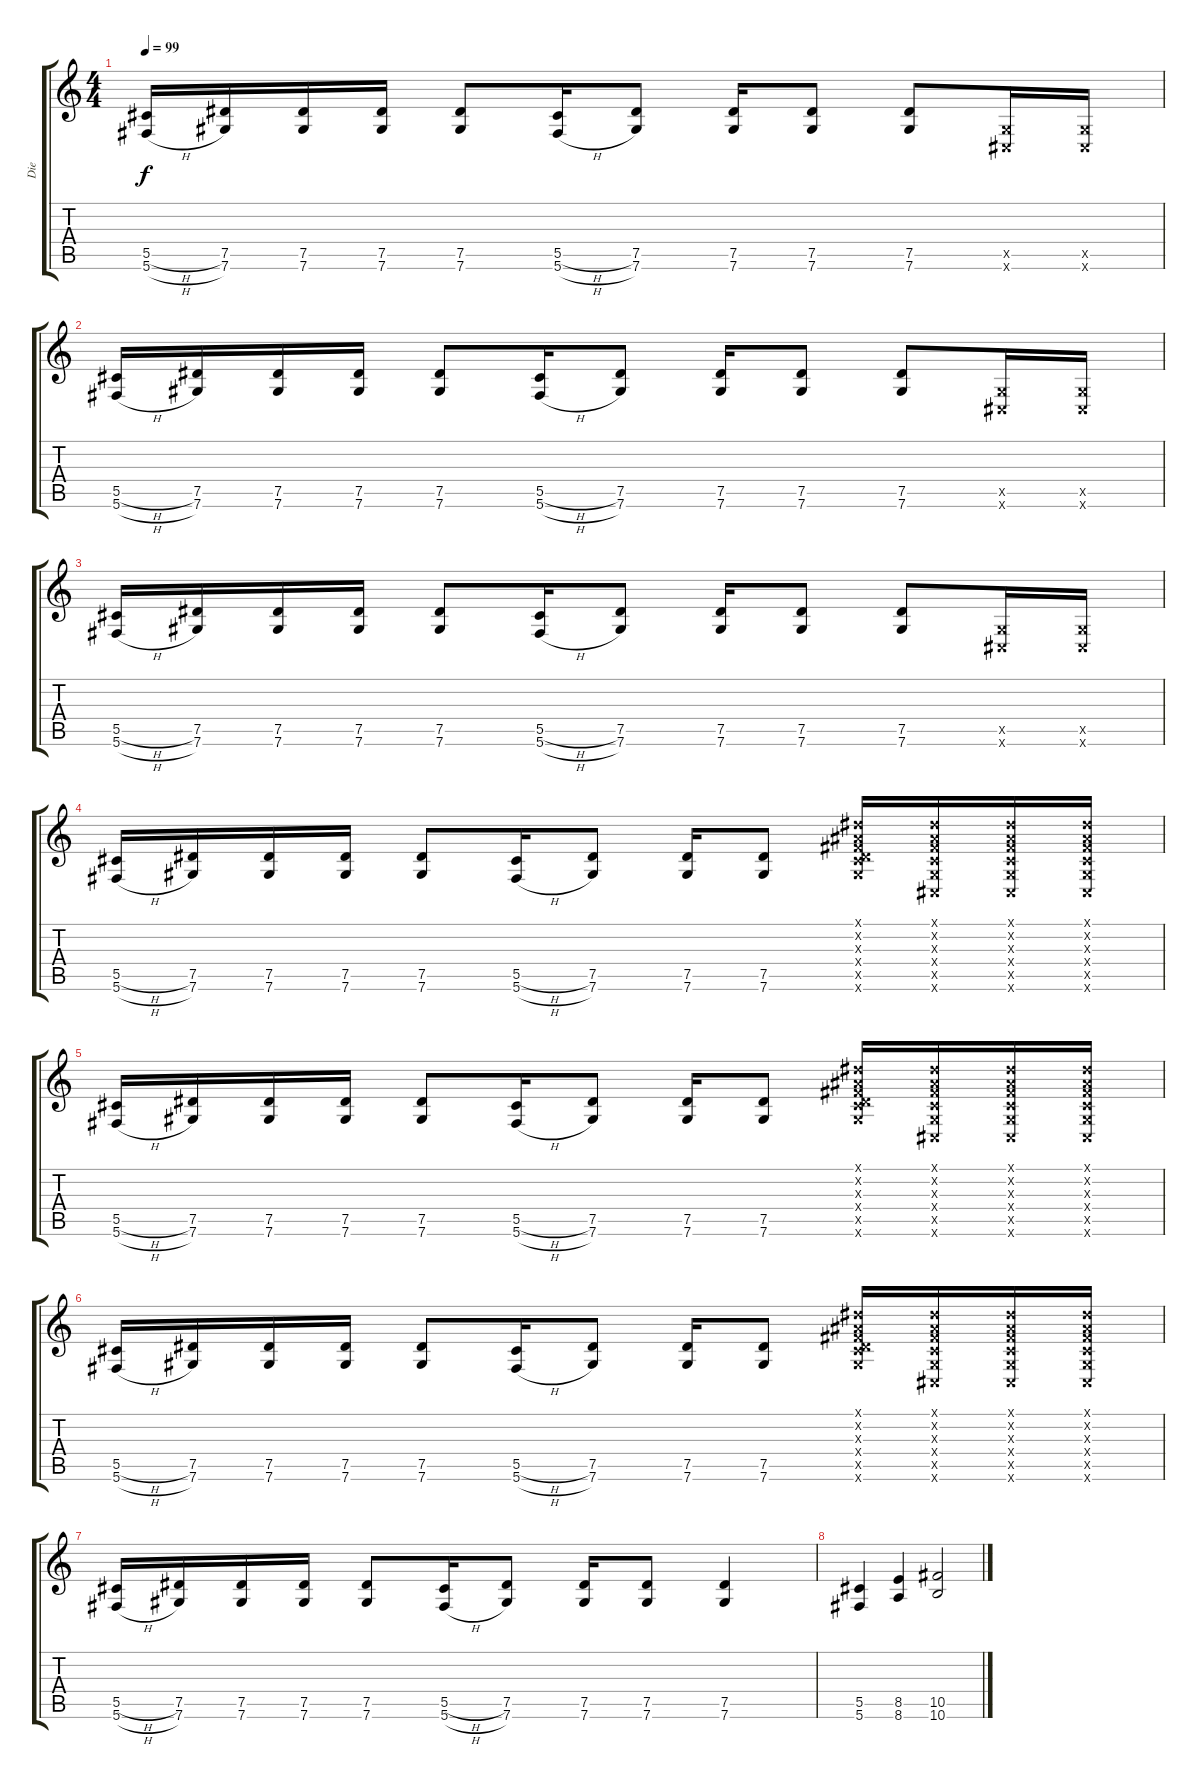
\track ("Die" "Die") {instrument electricguitarclean}
\staff {score tabs}
\tuning (Eb4 Bb3 Gb3 Db3 Ab2 Db2) {hide}
\ts (4 4)
\tempo 99
\clef g2
\ks c
(5.5{h} 5.6{h}).16{dy f} (7.5 7.6).16 (7.5 7.6).16 (7.5 7.6).16 (7.5 7.6).8 (5.5{h} 5.6{h}).16 (7.5 7.6).8 (7.5 7.6).16 (7.5 7.6).8 (7.5 7.6).8 (0.5{x} 0.6{x}).16 (0.5{x} 0.6{x}).16 |
(5.5{h} 5.6{h}).16 (7.5 7.6).16 (7.5 7.6).16 (7.5 7.6).16 (7.5 7.6).8 (5.5{h} 5.6{h}).16 (7.5 7.6).8 (7.5 7.6).16 (7.5 7.6).8 (7.5 7.6).8 (0.5{x} 0.6{x}).16 (0.5{x} 0.6{x}).16 |
(5.5{h} 5.6{h}).16 (7.5 7.6).16 (7.5 7.6).16 (7.5 7.6).16 (7.5 7.6).8 (5.5{h} 5.6{h}).16 (7.5 7.6).8 (7.5 7.6).16 (7.5 7.6).8 (7.5 7.6).8 (0.5{x} 0.6{x}).16 (0.5{x} 0.6{x}).16 |
(5.5{h} 5.6{h}).16 (7.5 7.6).16 (7.5 7.6).16 (7.5 7.6).16 (7.5 7.6).8 (5.5{h} 5.6{h}).16 (7.5 7.6).8 (7.5 7.6).16 (7.5 7.6).8 (0.1{x} 0.2{x} 0.3{x} 0.4{x} 7.5{x} 7.6{x}).16 (0.1{x} 0.2{x} 0.3{x} 0.4{x} 0.5{x} 0.6{x}).16 (0.1{x} 0.2{x} 0.3{x} 0.4{x} 0.5{x} 0.6{x}).16 (0.1{x} 0.2{x} 0.3{x} 0.4{x} 0.5{x} 0.6{x}).16 |
(5.5{h} 5.6{h}).16 (7.5 7.6).16 (7.5 7.6).16 (7.5 7.6).16 (7.5 7.6).8 (5.5{h} 5.6{h}).16 (7.5 7.6).8 (7.5 7.6).16 (7.5 7.6).8 (0.1{x} 0.2{x} 0.3{x} 0.4{x} 7.5{x} 7.6{x}).16 (0.1{x} 0.2{x} 0.3{x} 0.4{x} 0.5{x} 0.6{x}).16 (0.1{x} 0.2{x} 0.3{x} 0.4{x} 0.5{x} 0.6{x}).16 (0.1{x} 0.2{x} 0.3{x} 0.4{x} 0.5{x} 0.6{x}).16 |
(5.5{h} 5.6{h}).16 (7.5 7.6).16 (7.5 7.6).16 (7.5 7.6).16 (7.5 7.6).8 (5.5{h} 5.6{h}).16 (7.5 7.6).8 (7.5 7.6).16 (7.5 7.6).8 (0.1{x} 0.2{x} 0.3{x} 0.4{x} 7.5{x} 7.6{x}).16 (0.1{x} 0.2{x} 0.3{x} 0.4{x} 0.5{x} 0.6{x}).16 (0.1{x} 0.2{x} 0.3{x} 0.4{x} 0.5{x} 0.6{x}).16 (0.1{x} 0.2{x} 0.3{x} 0.4{x} 0.5{x} 0.6{x}).16 |
(5.5{h} 5.6{h}).16 (7.5 7.6).16 (7.5 7.6).16 (7.5 7.6).16 (7.5 7.6).8 (5.5{h} 5.6{h}).16 (7.5 7.6).8 (7.5 7.6).16 (7.5 7.6).8 (7.5 7.6).4 |
(5.5 5.6).4 (8.5 8.6).4 (10.5 10.6).2
